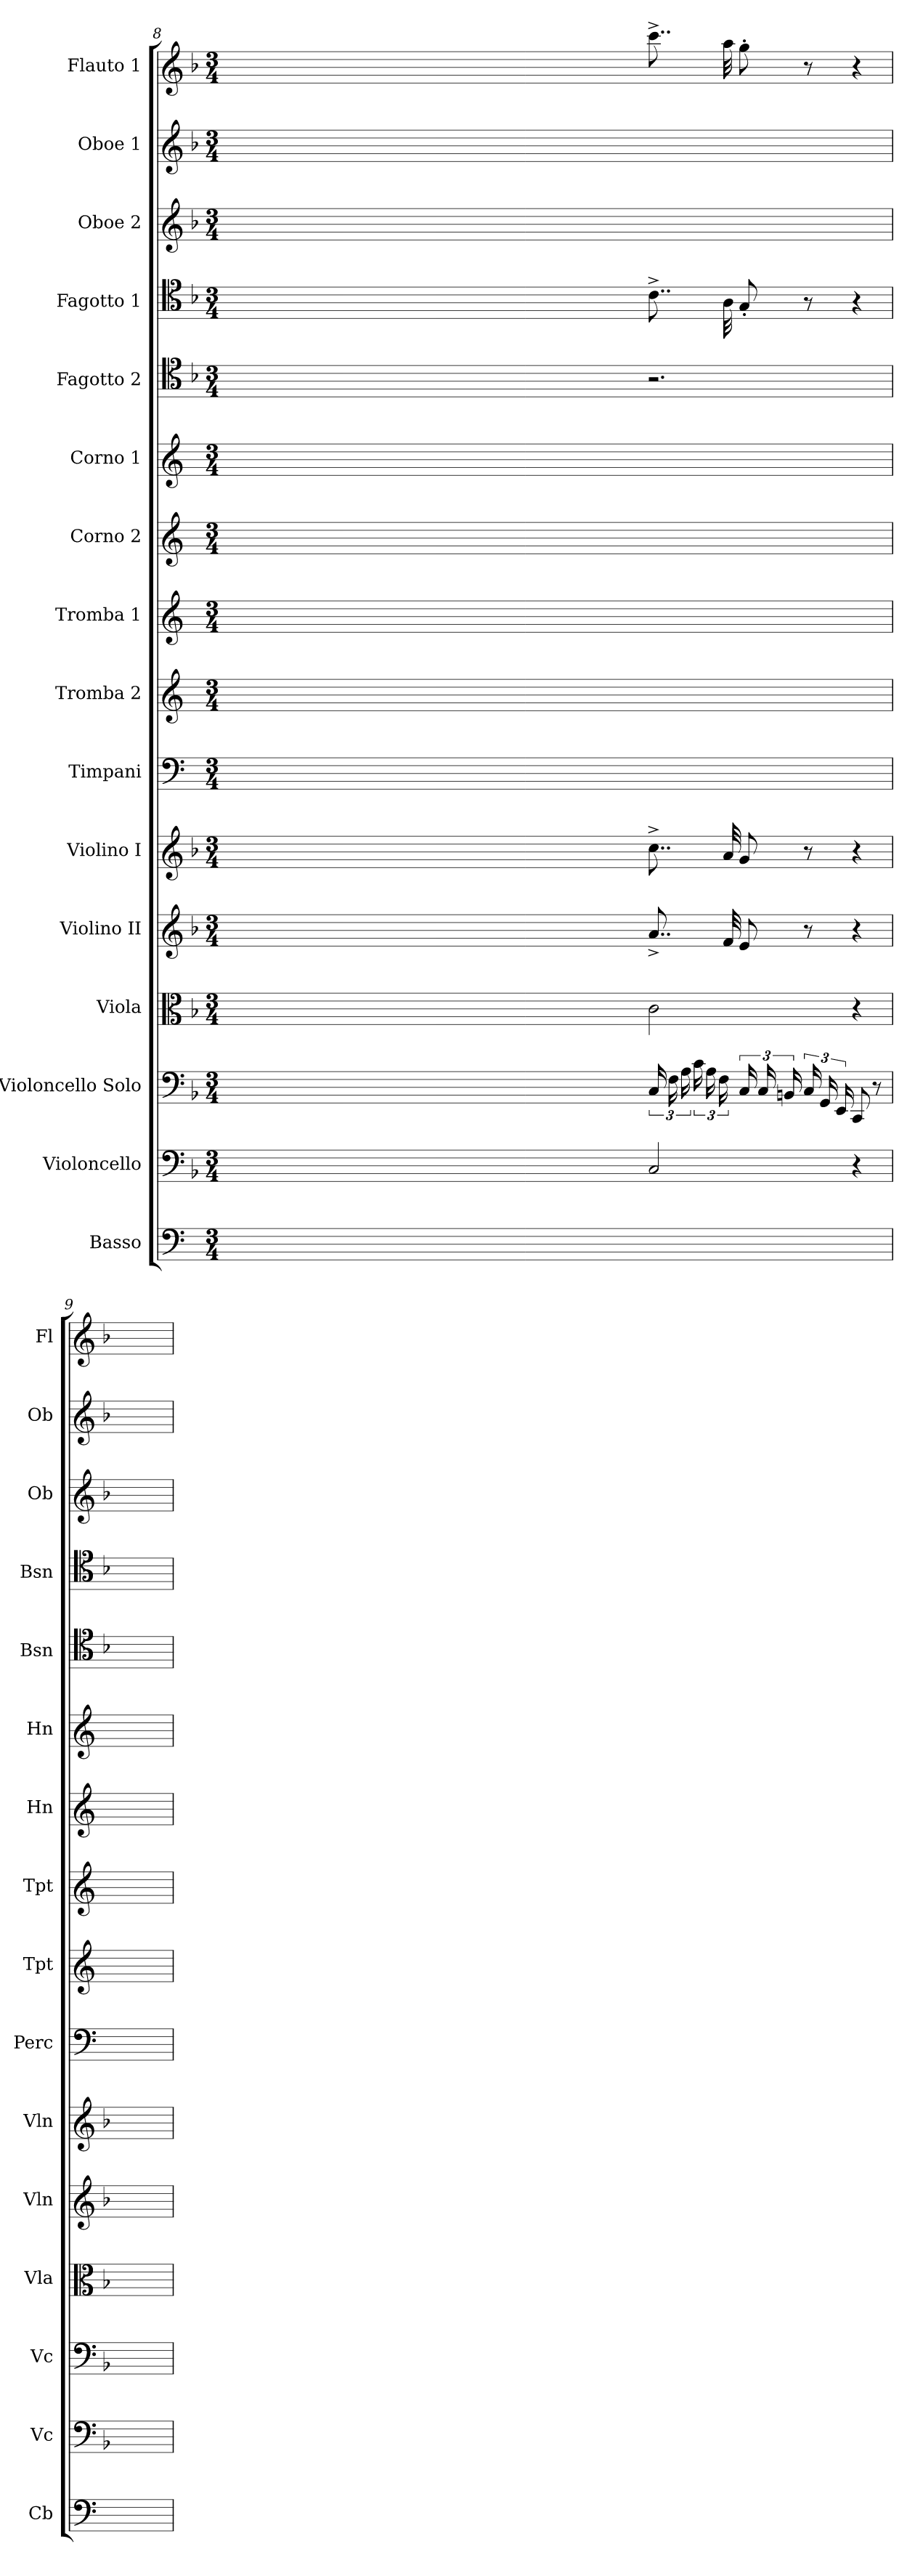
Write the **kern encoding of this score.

**kern	**kern	**kern	**kern	**kern	**kern	**kern	**kern	**kern	**kern	**kern	**kern	**kern	**kern	**kern	**kern
*part16	*part15	*part14	*part13	*part12	*part11	*part10	*part9	*part8	*part7	*part6	*part5	*part4	*part3	*part2	*part1
*staff16	*staff15	*staff14	*staff13	*staff12	*staff11	*staff10	*staff9	*staff8	*staff7	*staff6	*staff5	*staff4	*staff3	*staff2	*staff1
*I"Basso	*I"Violoncello	*I"Violoncello Solo	*I"Viola	*I"Violino II	*I"Violino I	*I"Timpani	*I"Tromba 2	*I"Tromba 1	*I"Corno 2	*I"Corno 1	*I"Fagotto 2	*I"Fagotto 1	*I"Oboe 2	*I"Oboe 1	*I"Flauto 1
*I'Cb	*I'Vc	*I'Vc	*I'Vla	*I'Vln	*I'Vln	*I'Perc	*I'Tpt	*I'Tpt	*I'Hn	*I'Hn	*I'Bsn	*I'Bsn	*I'Ob	*I'Ob	*I'Fl
*clefF4	*clefF4	*clefF4	*clefC3	*clefG2	*clefG2	*clefF4	*clefG2	*clefG2	*clefG2	*clefG2	*clefC4	*clefC4	*clefG2	*clefG2	*clefG2
*ITrd7c12	*	*	*	*	*	*	*ITrd1c2	*ITrd1c2	*ITrd4c7	*ITrd4c7	*	*	*	*	*
*	*k[b-]	*k[b-]	*k[b-]	*k[b-]	*k[b-]	*	*	*	*	*	*k[b-]	*k[b-]	*k[b-]	*k[b-]	*k[b-]
*M3/4	*M3/4	*M3/4	*M3/4	*M3/4	*M3/4	*M3/4	*M3/4	*M3/4	*M3/4	*M3/4	*M3/4	*M3/4	*M3/4	*M3/4	*M3/4
=8	=8	=8	=8	=8	=8	=8	=8	=8	=8	=8	=8	=8	=8	=8	=8
2.ryy	2.ryy	2.ryy	2.ryy	2.ryy	2.ryy	2.ryy	2.ryy	2.ryy	2.ryy	2.ryy	2.ryy	2.ryy	2.ryy	2.ryy	2.ryy
4ryy	4ryy	4ryy	4ryy	4ryy	4ryy	4ryy	4ryy	4ryy	4ryy	4ryy	4ryy	4ryy	4ryy	4ryy	4ryy
1ryy	1ryy	1ryy	1ryy	1ryy	1ryy	1ryy	1ryy	1ryy	1ryy	1ryy	1ryy	1ryy	1ryy	1ryy	1ryy
1ryy	1ryy	1ryy	1ryy	1ryy	1ryy	1ryy	1ryy	1ryy	1ryy	1ryy	1ryy	1ryy	1ryy	1ryy	1ryy
1ryy	1ryy	1ryy	1ryy	1ryy	1ryy	1ryy	1ryy	1ryy	1ryy	1ryy	1ryy	1ryy	1ryy	1ryy	1ryy
1ryy	1ryy	1ryy	1ryy	1ryy	1ryy	1ryy	1ryy	1ryy	1ryy	1ryy	1ryy	1ryy	1ryy	1ryy	1ryy
2ryy	2ryy	2ryy	2ryy	2ryy	2ryy	2ryy	2ryy	2ryy	2ryy	2ryy	2ryy	2ryy	2ryy	2ryy	2ryy
2.ryy	2C	24C	2c	8..a^	8..cc^	2.ryy	2.ryy	2.ryy	2.ryy	2.ryy	2.r	8..c^	2.ryy	2.ryy	8..ccc^
.	.	24F	.	.	.	.	.	.	.	.	.	.	.	.	.
.	.	24A	.	.	.	.	.	.	.	.	.	.	.	.	.
.	.	24c	.	.	.	.	.	.	.	.	.	.	.	.	.
.	.	24A	.	.	.	.	.	.	.	.	.	.	.	.	.
.	.	24F	.	.	.	.	.	.	.	.	.	.	.	.	.
.	.	.	.	32f	32a	.	.	.	.	.	.	32A	.	.	32aa
.	.	24C	.	8e	8g	.	.	.	.	.	.	8G'	.	.	8gg'
.	.	24C	.	.	.	.	.	.	.	.	.	.	.	.	.
.	.	24BBn	.	.	.	.	.	.	.	.	.	.	.	.	.
.	.	24C	.	8r	8r	.	.	.	.	.	.	8r	.	.	8r
.	.	24GG	.	.	.	.	.	.	.	.	.	.	.	.	.
.	.	24EE	.	.	.	.	.	.	.	.	.	.	.	.	.
.	4r	8CC	4r	4r	4r	.	.	.	.	.	.	4r	.	.	4r
.	.	8r	.	.	.	.	.	.	.	.	.	.	.	.	.
=9	=9	=9	=9	=9	=9	=9	=9	=9	=9	=9	=9	=9	=9	=9	=9
4ryy	4ryy	4ryy	4ryy	4ryy	4ryy	4ryy	4ryy	4ryy	4ryy	4ryy	4ryy	4ryy	4ryy	4ryy	4ryy
=	=	=	=	=	=	=	=	=	=	=	=	=	=	=	=
*-	*-	*-	*-	*-	*-	*-	*-	*-	*-	*-	*-	*-	*-	*-	*-
